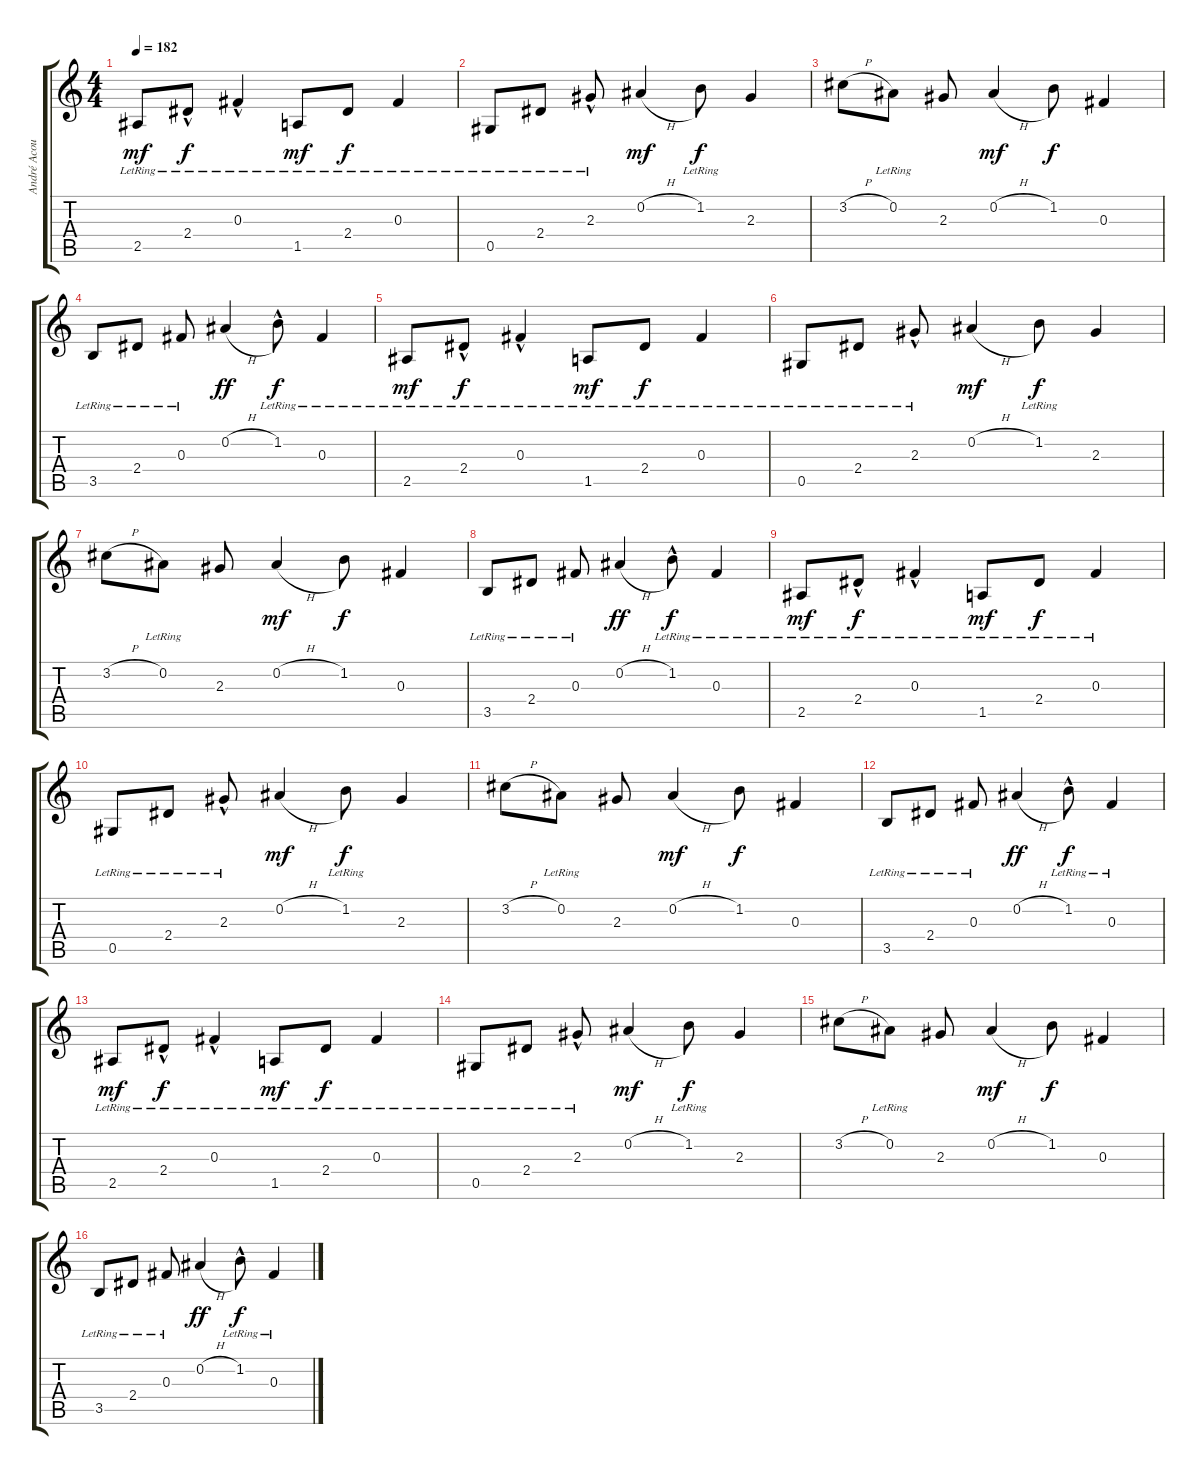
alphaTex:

\track ("André Acoustic" "André Acou") {instrument acousticguitarsteel}
\staff {score tabs}
\tuning (Eb4 Bb3 Gb3 Db3 Ab2 Eb2) {hide}
\ts (4 4)
\tempo 182
\clef g2
\ks c
2.5{lr}.8{dy mf} 2.4{hac lr}.8{dy f} 0.3{hac lr}.4 1.5{lr}.8{dy mf} 2.4{lr}.8{dy f} 0.3{lr}.4 |
0.5{lr}.8 2.4{lr}.8 2.3{hac lr}.8 0.2{h}.4{dy mf} 1.2{lr}.8{dy f} 2.3.4 |
3.2{h}.8 0.2{lr}.8 2.3.8 0.2{h}.4{dy mf} 1.2.8{dy f} 0.3.4 |
3.5{lr}.8 2.4{lr}.8 0.3{lr}.8 0.2{h}.4{dy ff} 1.2{hac lr}.8{dy f} 0.3{lr}.4 |
2.5{lr}.8{dy mf} 2.4{hac lr}.8{dy f} 0.3{hac lr}.4 1.5{lr}.8{dy mf} 2.4{lr}.8{dy f} 0.3{lr}.4 |
0.5{lr}.8 2.4{lr}.8 2.3{hac lr}.8 0.2{h}.4{dy mf} 1.2{lr}.8{dy f} 2.3.4 |
3.2{h}.8 0.2{lr}.8 2.3.8 0.2{h}.4{dy mf} 1.2.8{dy f} 0.3.4 |
3.5{lr}.8 2.4{lr}.8 0.3{lr}.8 0.2{h}.4{dy ff} 1.2{hac lr}.8{dy f} 0.3{lr}.4 |
2.5{lr}.8{dy mf} 2.4{hac lr}.8{dy f} 0.3{hac lr}.4 1.5{lr}.8{dy mf} 2.4{lr}.8{dy f} 0.3{lr}.4 |
0.5{lr}.8 2.4{lr}.8 2.3{hac lr}.8 0.2{h}.4{dy mf} 1.2{lr}.8{dy f} 2.3.4 |
3.2{h}.8 0.2{lr}.8 2.3.8 0.2{h}.4{dy mf} 1.2.8{dy f} 0.3.4 |
3.5{lr}.8 2.4{lr}.8 0.3{lr}.8 0.2{h}.4{dy ff} 1.2{hac lr}.8{dy f} 0.3{lr}.4 |
2.5{lr}.8{dy mf} 2.4{hac lr}.8{dy f} 0.3{hac lr}.4 1.5{lr}.8{dy mf} 2.4{lr}.8{dy f} 0.3{lr}.4 |
0.5{lr}.8 2.4{lr}.8 2.3{hac lr}.8 0.2{h}.4{dy mf} 1.2{lr}.8{dy f} 2.3.4 |
3.2{h}.8 0.2{lr}.8 2.3.8 0.2{h}.4{dy mf} 1.2.8{dy f} 0.3.4 |
3.5{lr}.8 2.4{lr}.8 0.3{lr}.8 0.2{h}.4{dy ff} 1.2{hac lr}.8{dy f} 0.3{lr}.4
